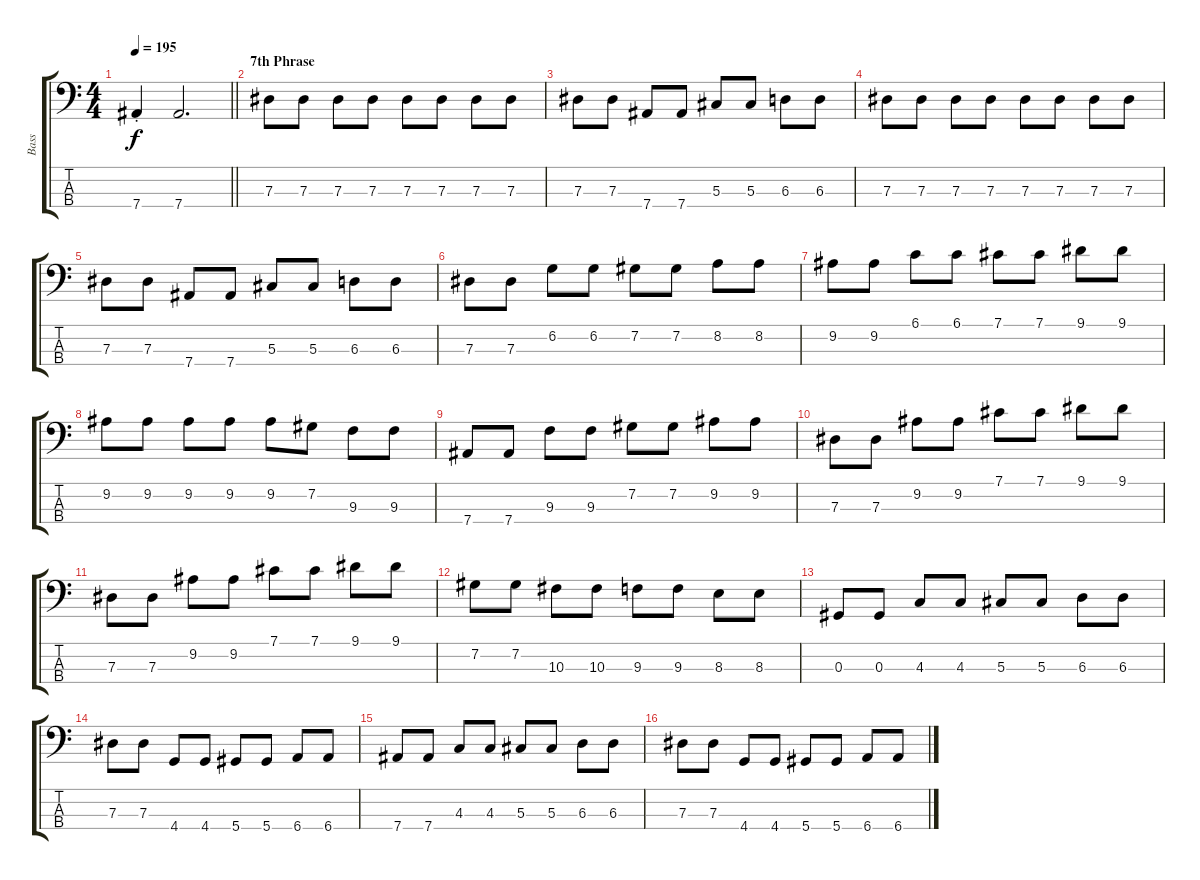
\track ("Bass" "Bass") {instrument electricbassfinger}
\staff {score tabs}
\tuning (Gb2 Db2 Ab1 Eb1) {hide}
\ts (4 4)
\tempo 195
\clef f4
\barLineRight lightlight
\ks c
7.4{st}.4{dy f} 7.4.2{d} |
\section ("" "7th Phrase")
7.3.8 7.3.8 7.3.8 7.3.8 7.3.8 7.3.8 7.3.8 7.3.8 |
7.3.8 7.3.8 7.4.8 7.4.8 5.3.8 5.3.8 6.3.8 6.3.8 |
7.3.8 7.3.8 7.3.8 7.3.8 7.3.8 7.3.8 7.3.8 7.3.8 |
7.3.8 7.3.8 7.4.8 7.4.8 5.3.8 5.3.8 6.3.8 6.3.8 |
7.3.8 7.3.8 6.2.8 6.2.8 7.2.8 7.2.8 8.2.8 8.2.8 |
9.2.8 9.2.8 6.1.8 6.1.8 7.1.8 7.1.8 9.1.8 9.1.8 |
9.2.8 9.2.8 9.2.8 9.2.8 9.2.8 7.2.8 9.3.8 9.3.8 |
7.4.8 7.4.8 9.3.8 9.3.8 7.2.8 7.2.8 9.2.8 9.2.8 |
7.3.8 7.3.8 9.2.8 9.2.8 7.1.8 7.1.8 9.1.8 9.1.8 |
7.3.8 7.3.8 9.2.8 9.2.8 7.1.8 7.1.8 9.1.8 9.1.8 |
7.2.8 7.2.8 10.3.8 10.3.8 9.3.8 9.3.8 8.3.8 8.3.8 |
0.3.8 0.3.8 4.3.8 4.3.8 5.3.8 5.3.8 6.3.8 6.3.8 |
7.3.8 7.3.8 4.4.8 4.4.8 5.4.8 5.4.8 6.4.8 6.4.8 |
7.4.8 7.4.8 4.3.8 4.3.8 5.3.8 5.3.8 6.3.8 6.3.8 |
7.3.8 7.3.8 4.4.8 4.4.8 5.4.8 5.4.8 6.4.8 6.4.8
